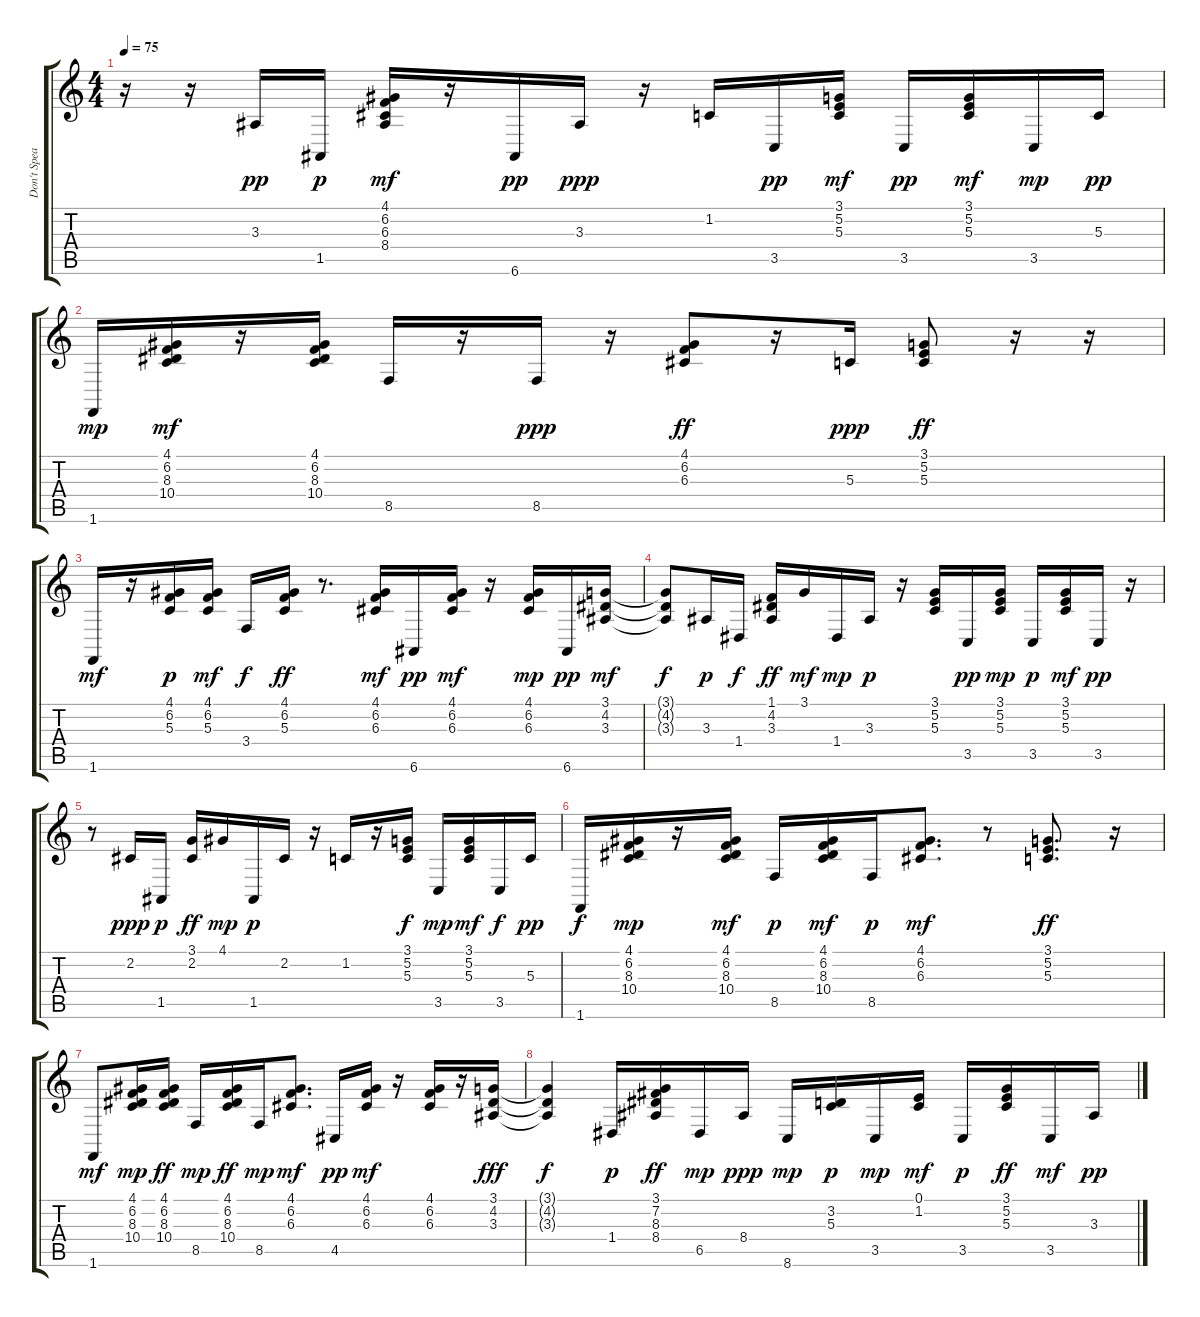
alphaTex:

\track ("Don't Speak" "Don't Spea") {instrument acousticgrandpiano}
\staff {score tabs}
\tuning (E4 B3 G3 D3 A2 E2) {hide}
\ts (4 4)
\tempo 75
\clef g2
\ks c
r.16{dy pp} r.16 3.3.16 1.5.16{dy p} (4.1 6.2 6.3 8.4).16{dy mf} r.16 6.6.16{dy pp} 3.3.16{dy ppp} r.16 1.2.16 3.5.16{dy pp} (3.1 5.2 5.3).16{dy mf} 3.5.16{dy pp} (3.1 5.2 5.3).16{dy mf} 3.5.16{dy mp} 5.3.16{dy pp} |
1.6.16{dy mp} (4.1 6.2 8.3 10.4).16{dy mf} r.16 (4.1 6.2 8.3 10.4).16 8.5.16 r.16 8.5.16{dy ppp} r.16 (4.1 6.2 6.3).8{dy ff} r.16 5.3.16{dy ppp} (3.1 5.2 5.3).8{dy ff} r.16 r.16 |
1.6.16{dy mf} r.16 (4.1 6.2 5.3).16{dy p} (4.1 6.2 5.3).16{dy mf} 3.4.16{dy f} (4.1 6.2 5.3).16{dy ff} r.8{d} (4.1 6.2 6.3).16{dy mf} 6.6.16{dy pp} (4.1 6.2 6.3).16{dy mf} r.16 (4.1 6.2 6.3).16{dy mp} 6.6.16{dy pp} (3.1 4.2 3.3).16{dy mf} |
(3.1{t} 4.2{t} 3.3{t}).8{dy f} 3.3.16{dy p} 1.4.16{dy f} (1.1 4.2 3.3).16{dy ff} 3.1.16{dy mf} 1.4.16{dy mp} 3.3.16{dy p} r.16 (3.1 5.2 5.3).16 3.5.16{dy pp} (3.1 5.2 5.3).16{dy mp} 3.5.16{dy p} (3.1 5.2 5.3).16{dy mf} 3.5.16{dy pp} r.16 |
r.8 2.2.16{dy ppp} 1.5.16{dy p} (3.1 2.2).16{dy ff} 4.1.16{dy mp} 1.5.16{dy p} 2.2.16 r.16 1.2.16 r.16 (3.1 5.2 5.3).16{dy f} 3.5.16{dy mp} (3.1 5.2 5.3).16{dy mf} 3.5.16{dy f} 5.3.16{dy pp} |
1.6.16{dy f} (4.1 6.2 8.3 10.4).16{dy mp} r.16 (4.1 6.2 8.3 10.4).16{dy mf} 8.5.16{dy p} (4.1 6.2 8.3 10.4).16{dy mf} 8.5.16{dy p} (4.1 6.2 6.3).8{d dy mf} r.8 (3.1 5.2 5.3).8{d dy ff} r.16 |
1.6.8{dy mf} (4.1 6.2 8.3 10.4).16{dy mp} (4.1 6.2 8.3 10.4).16{dy ff} 8.5.16{dy mp} (4.1 6.2 8.3 10.4).16{dy ff} 8.5.16{dy mp} (4.1 6.2 6.3).8{d dy mf} 4.5.16{dy pp} (4.1 6.2 6.3).16{dy mf} r.16 (4.1 6.2 6.3).16 r.16 (3.1 4.2 3.3).16{dy fff} |
(3.1{t} 4.2{t} 3.3{t}).4{dy f} 1.4.16{dy p} (3.1 7.2 8.3 8.4).16{dy ff} 6.5.16{dy mp} 8.4.16{dy ppp} 8.6.16{dy mp} (3.2 5.3).16{dy p} 3.5.16{dy mp} (0.1 1.2).16{dy mf} 3.5.16{dy p} (3.1 5.2 5.3).16{dy ff} 3.5.16{dy mf} 3.3.16{dy pp}
